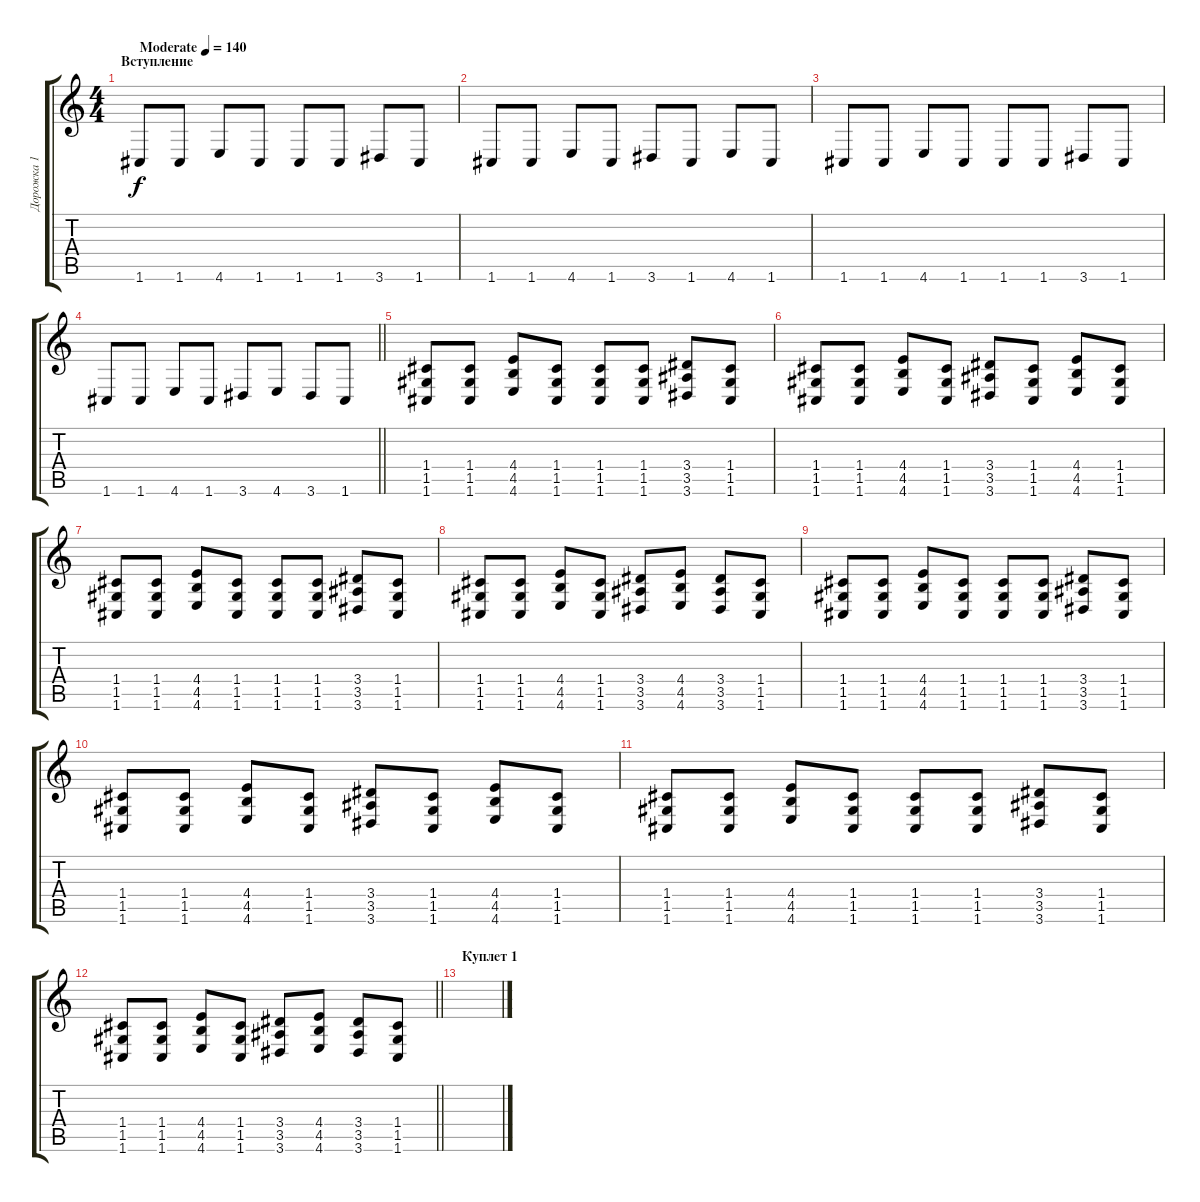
\track ("Дорожка 1" "Дорожка 1") {instrument distortionguitar}
\staff {score tabs}
\tuning (D4 A3 F3 C3 G2 C2) {hide}
\ts (4 4)
\section ("" "Вступление")
\tempo (140 "Moderate")
\clef g2
\ks c
1.6.8{dy f instrument distortionguitar} 1.6.8 4.6.8 1.6.8 1.6.8 1.6.8 3.6.8 1.6.8 |
1.6.8 1.6.8 4.6.8 1.6.8 3.6.8 1.6.8 4.6.8 1.6.8 |
1.6.8 1.6.8 4.6.8 1.6.8 1.6.8 1.6.8 3.6.8 1.6.8 |
\barLineRight lightlight
1.6.8 1.6.8 4.6.8 1.6.8 3.6.8 4.6.8 3.6.8 1.6.8 |
(1.4 1.5 1.6).8 (1.4 1.5 1.6).8 (4.4 4.5 4.6).8 (1.4 1.5 1.6).8 (1.4 1.5 1.6).8 (1.4 1.5 1.6).8 (3.4 3.5 3.6).8 (1.4 1.5 1.6).8 |
(1.4 1.5 1.6).8 (1.4 1.5 1.6).8 (4.4 4.5 4.6).8 (1.4 1.5 1.6).8 (3.4 3.5 3.6).8 (1.4 1.5 1.6).8 (4.4 4.5 4.6).8 (1.4 1.5 1.6).8 |
(1.4 1.5 1.6).8 (1.4 1.5 1.6).8 (4.4 4.5 4.6).8 (1.4 1.5 1.6).8 (1.4 1.5 1.6).8 (1.4 1.5 1.6).8 (3.4 3.5 3.6).8 (1.4 1.5 1.6).8 |
(1.4 1.5 1.6).8 (1.4 1.5 1.6).8 (4.4 4.5 4.6).8 (1.4 1.5 1.6).8 (3.4 3.5 3.6).8 (4.4 4.5 4.6).8 (3.4 3.5 3.6).8 (1.4 1.5 1.6).8 |
(1.4 1.5 1.6).8 (1.4 1.5 1.6).8 (4.4 4.5 4.6).8 (1.4 1.5 1.6).8 (1.4 1.5 1.6).8 (1.4 1.5 1.6).8 (3.4 3.5 3.6).8 (1.4 1.5 1.6).8 |
(1.4 1.5 1.6).8 (1.4 1.5 1.6).8 (4.4 4.5 4.6).8 (1.4 1.5 1.6).8 (3.4 3.5 3.6).8 (1.4 1.5 1.6).8 (4.4 4.5 4.6).8 (1.4 1.5 1.6).8 |
(1.4 1.5 1.6).8 (1.4 1.5 1.6).8 (4.4 4.5 4.6).8 (1.4 1.5 1.6).8 (1.4 1.5 1.6).8 (1.4 1.5 1.6).8 (3.4 3.5 3.6).8 (1.4 1.5 1.6).8 |
\barLineRight lightlight
(1.4 1.5 1.6).8 (1.4 1.5 1.6).8 (4.4 4.5 4.6).8 (1.4 1.5 1.6).8 (3.4 3.5 3.6).8 (4.4 4.5 4.6).8 (3.4 3.5 3.6).8 (1.4 1.5 1.6).8 |
\section ("" "Куплет 1")
